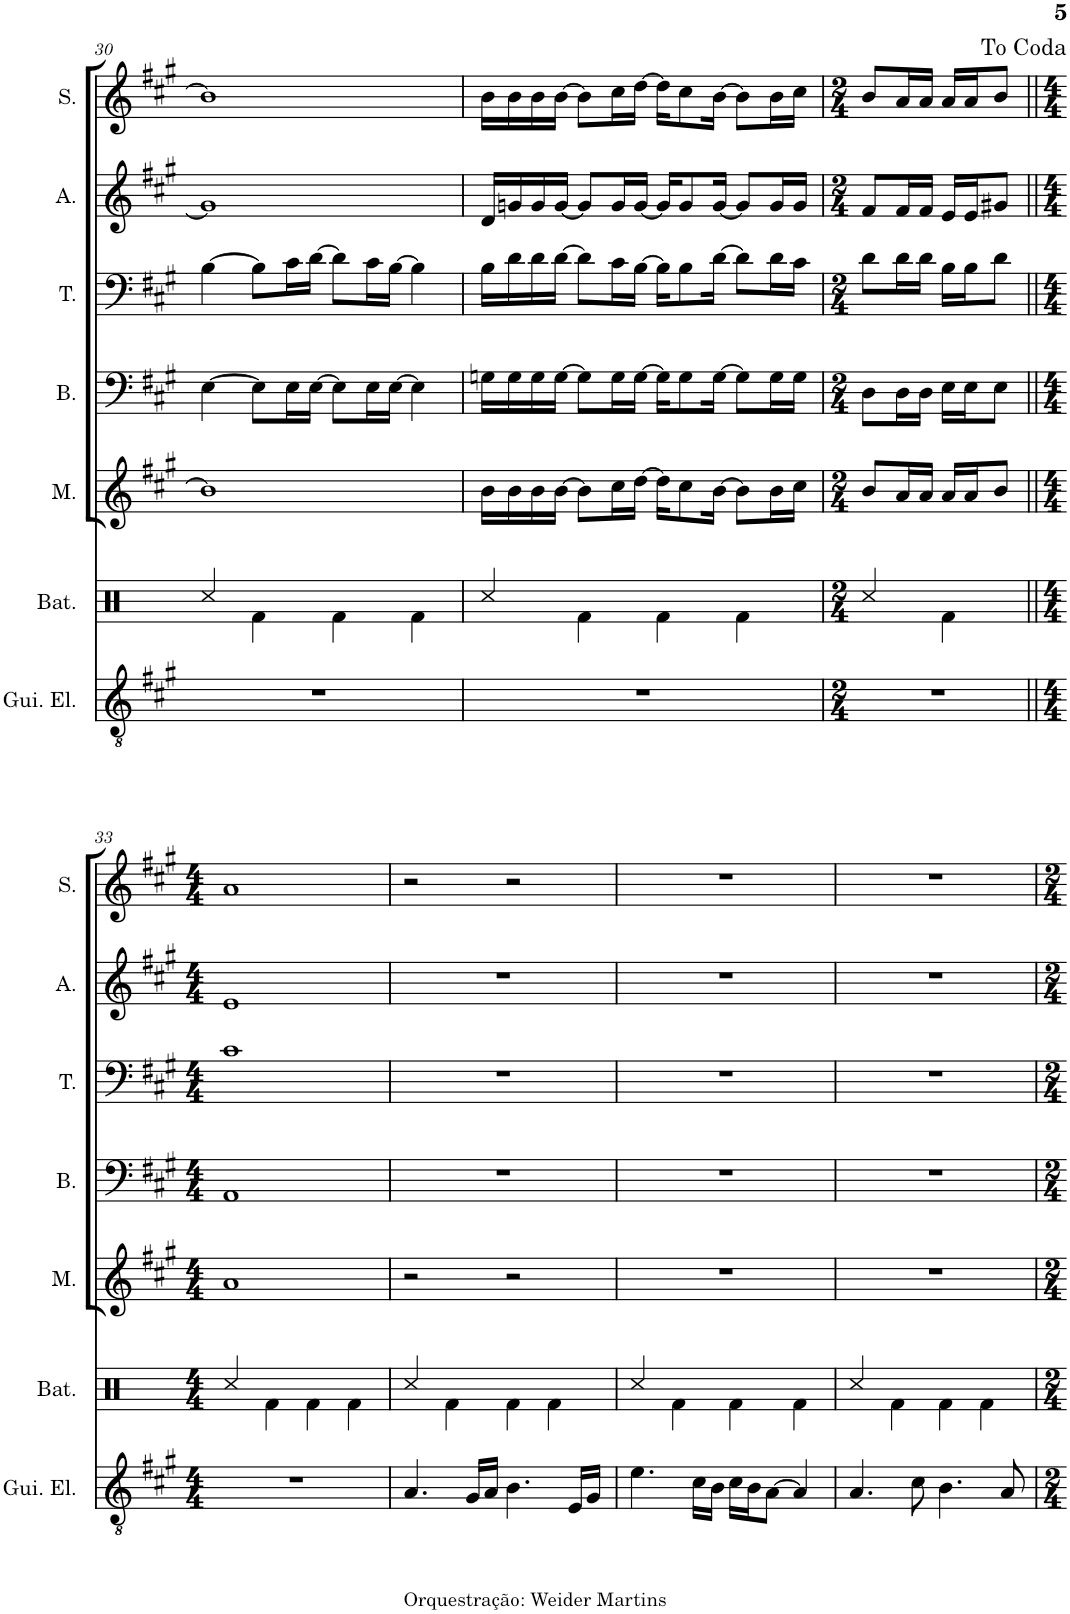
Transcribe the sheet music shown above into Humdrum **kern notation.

**kern	**kern	**kern	**kern	**kern	**kern	**kern
*part7	*part6	*part5	*part4	*part3	*part2	*part1
*staff7	*staff6	*staff5	*staff4	*staff3	*staff2	*staff1
*I"Guitarra elétrica	*I"Bateria	*I"Mulheres	*I"Bass	*I"Tenor	*I"Alto	*I"Soprano
*I'Gui. El.	*I'Bat.	*I'M.	*I'B.	*I'T.	*I'A.	*I'S.
!!LO:PB:g=z
*clefGv2	*clefX	*clefG2	*clefF4	*clefF4	*clefG2	*clefG2
*k[f#c#g#]	*k[f#c#g#]	*k[f#c#g#]	*k[f#c#g#]	*k[f#c#g#]	*k[f#c#g#]	*k[f#c#g#]
*M4/4	*M4/4	*M4/4	*M4/4	*M4/4	*M4/4	*M4/4
=30	=30	=30	=30	=30	=30	=30
1r	4Rcc/	1b]	[4E\	[4B\	1g#]	1b]
.	4Rf\	.	8E\L]	8B\L]	.	.
.	.	.	16E\L	16c#\L	.	.
.	.	.	[16E\JJ	[16d\JJ	.	.
.	4Rf\	.	8E\L]	8d\L]	.	.
.	.	.	16E\L	16c#\L	.	.
.	.	.	[16E\JJ	[16B\JJ	.	.
.	4Rf\	.	4E\]	4B\]	.	.
=31	=31	=31	=31	=31	=31	=31
1r	4Rcc/	16b\LL	16Gn\LL	16B\LL	16d/LL	16b\LL
.	.	16b\	16G\	16d\	16gn/	16b\
.	.	16b\	16G\	16d\	16g/	16b\
.	.	[16b\JJ	[16G\JJ	[16d\JJ	[16g/JJ	[16b\JJ
.	4Rf\	8b\L]	8G\L]	8d\L]	8g/L]	8b\L]
.	.	16cc#\L	16G\L	16c#\L	16g/L	16cc#\L
.	.	[16dd\JJ	[16G\JJ	[16B\JJ	[16g/JJ	[16dd\JJ
.	4Rf\	16dd\KL]	16G\KL]	16B\KL]	16g/KL]	16dd\KL]
.	.	8cc#\	8G\	8B\	8g/	8cc#\
.	.	[16b\Jk	[16G\Jk	[16d\Jk	[16g/Jk	[16b\Jk
.	4Rf\	8b\L]	8G\L]	8d\L]	8g/L]	8b\L]
.	.	16b\L	16G\L	16d\L	16g/L	16b\L
.	.	16cc#\JJ	16G\JJ	16c#\JJ	16g/JJ	16cc#\JJ
=32	=32	=32	=32	=32	=32	=32
*M2/4	*M2/4	*M2/4	*M2/4	*M2/4	*M2/4	*M2/4
2r	4Rcc/	8b/L	8D\L	8d\L	8f#/L	8b/L
.	.	16a/L	16D\L	16d\L	16f#/L	16a/L
.	.	16a/JJ	16D\JJ	16d\JJ	16f#/JJ	16a/JJ
.	4Rf\	16a/LL	16E\LL	16B\LL	16e/LL	16a/LL
.	.	16a/J	16E\J	16B\J	16e/J	16a/J
.	.	8b/J	8E\J	8d\J	8g#X/J	8b/J
!!LO:LB:g=z
=33||	=33||	=33||	=33||	=33||	=33||	=33||
*M4/4	*M4/4	*M4/4	*M4/4	*M4/4	*M4/4	*M4/4
1r	4Rcc/	1a	1AA	1c#	1e	1a
.	4Rf\	.	.	.	.	.
.	4Rf\	.	.	.	.	.
.	4Rf\	.	.	.	.	.
=34	=34	=34	=34	=34	=34	=34
4.A/	4Rcc/	2r	1r	1r	1r	2r
.	4Rf\	.	.	.	.	.
16G#/LL	.	.	.	.	.	.
16A/JJ	.	.	.	.	.	.
4.B\	4Rf\	2r	.	.	.	2r
.	4Rf\	.	.	.	.	.
16E/LL	.	.	.	.	.	.
16G#/JJ	.	.	.	.	.	.
=35	=35	=35	=35	=35	=35	=35
4.e\	4Rcc/	1r	1r	1r	1r	1r
.	4Rf\	.	.	.	.	.
16c#\LL	.	.	.	.	.	.
16B\JJ	.	.	.	.	.	.
16c#\LL	4Rf\	.	.	.	.	.
16B\J	.	.	.	.	.	.
[8A\J	.	.	.	.	.	.
4A/]	4Rf\	.	.	.	.	.
=36	=36	=36	=36	=36	=36	=36
4.A/	4Rcc/	1r	1r	1r	1r	1r
.	4Rf\	.	.	.	.	.
8c#\	.	.	.	.	.	.
4.B\	4Rf\	.	.	.	.	.
.	4Rf\	.	.	.	.	.
8A/	.	.	.	.	.	.
=	=	=	=	=	=	=
*-	*-	*-	*-	*-	*-	*-
